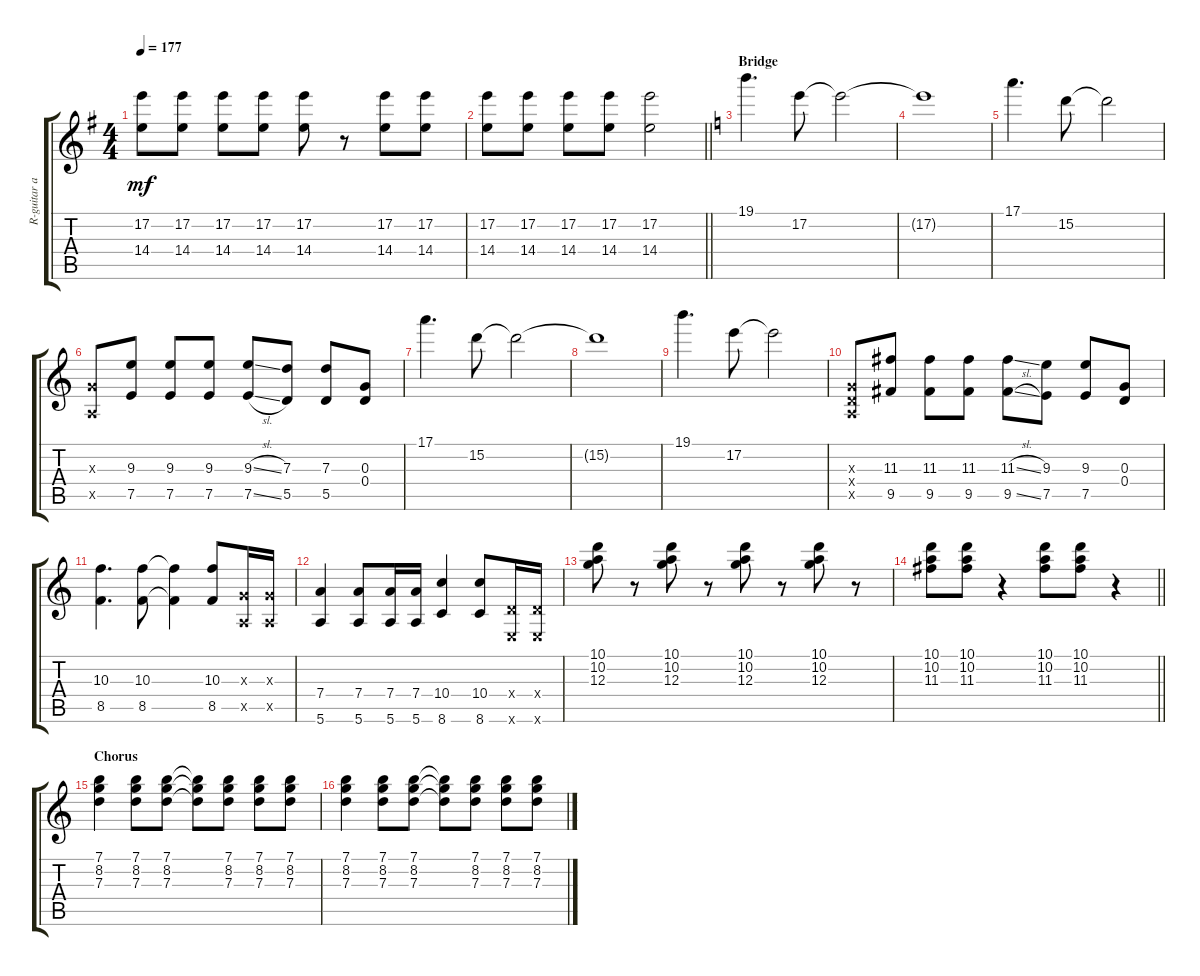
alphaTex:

\track ("R-guitar azusa nakano" "R-guitar a") {instrument distortionguitar}
\staff {score tabs}
\tuning (E4 B3 G3 D3 A2 E2) {hide}
\ts (4 4)
\tempo 177
\clef g2
\ks eminor
(17.2 14.4).8{dy mf} (17.2 14.4).8 (17.2 14.4).8 (17.2 14.4).8 (17.2 14.4).8 r.8 (17.2 14.4).8 (17.2 14.4).8 |
\barLineRight lightlight
(17.2 14.4).8 (17.2 14.4).8 (17.2 14.4).8 (17.2 14.4).8 (17.2 14.4).2 |
\section ("" "Bridge")
\ks c
19.1.4{d} 17.2.8 17.2{t}.2 |
17.2{t}.1 |
17.1.4{d} 15.2.8 15.2{t}.2 |
(0.3{x} 0.5{x}).8 (9.3 7.5).8 (9.3 7.5).8 (9.3 7.5).8 (9.3{sl} 7.5{sl}).8 (7.3 5.5).8 (7.3 5.5).8 (0.3 0.4).8 |
17.1.4{d} 15.2.8 15.2{t}.2 |
15.2{t}.1 |
19.1.4{d} 17.2.8 17.2{t}.2 |
(0.3{x} 0.4{x} 0.5{x}).8 (11.3 9.5).8 (11.3 9.5).8 (11.3 9.5).8 (11.3{sl} 9.5{sl}).8 (9.3 7.5).8 (9.3 7.5).8 (0.3 0.4).8 |
(10.3 8.5).4{d} (10.3 8.5).8 (10.3{t} 8.5{t}).4 (10.3 8.5).8 (0.3{x} 0.5{x}).16 (0.3{x} 0.5{x}).16 |
(7.4 5.6).4 (7.4 5.6).8 (7.4 5.6).16 (7.4 5.6).16 (10.4 8.6).4 (10.4 8.6).8 (0.4{x} 0.6{x}).16 (0.4{x} 0.6{x}).16 |
(10.1 10.2 12.3).8 r.8 (10.1 10.2 12.3).8 r.8 (10.1 10.2 12.3).8 r.8 (10.1 10.2 12.3).8 r.8 |
\barLineRight lightlight
(10.1 10.2 11.3).8 (10.1 10.2 11.3).8 r.4 (10.1 10.2 11.3).8 (10.1 10.2 11.3).8 r.4 |
\section ("" "Chorus")
(7.1 8.2 7.3).4 (7.1 8.2 7.3).8 (7.1 8.2 7.3).8 (7.1{t} 8.2{t} 7.3{t}).8 (7.1 8.2 7.3).8 (7.1 8.2 7.3).8 (7.1 8.2 7.3).8 |
(7.1 8.2 7.3).4 (7.1 8.2 7.3).8 (7.1 8.2 7.3).8 (7.1{t} 8.2{t} 7.3{t}).8 (7.1 8.2 7.3).8 (7.1 8.2 7.3).8 (7.1 8.2 7.3).8
